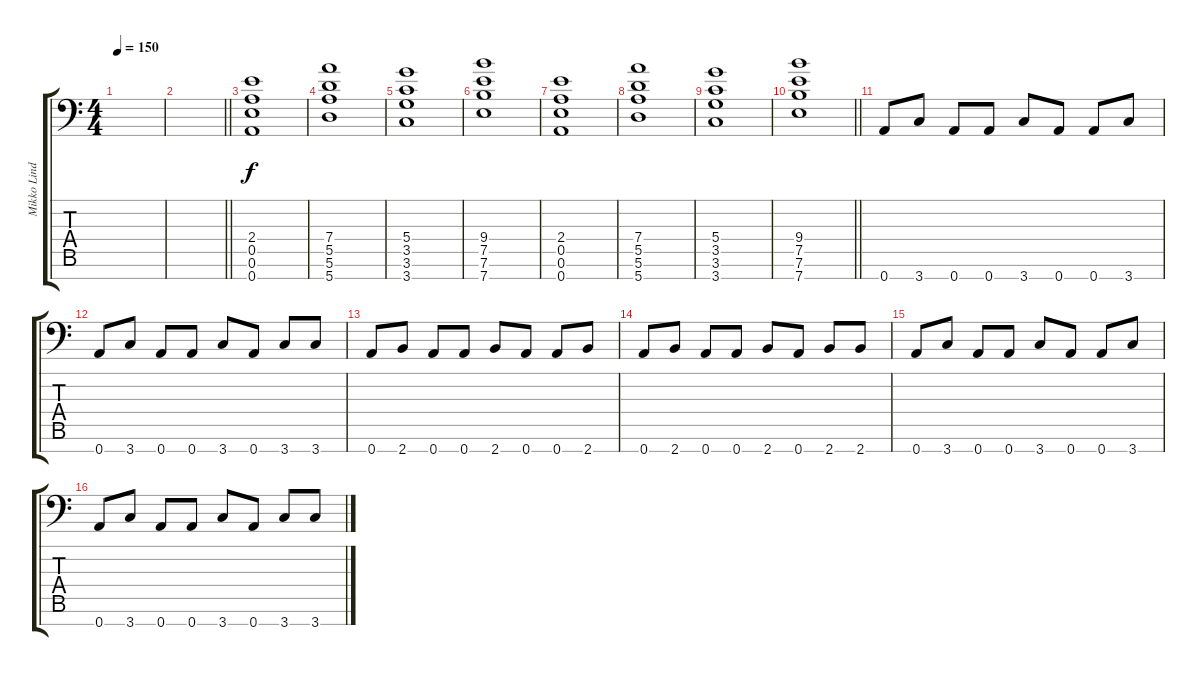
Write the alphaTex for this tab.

\track ("Mikko Lindström" "Mikko Lind") {instrument acousticguitarsteel}
\staff {score tabs}
\tuning (E4 B3 G3 D3 A2 E2 A1) {hide}
\ts (4 4)
\tempo 150
\clef f4
\ks c
|
\barLineRight lightlight
|
(2.4 0.5 0.6 0.7).1 |
(7.4 5.5 5.6 5.7).1 |
(5.4 3.5 3.6 3.7).1 |
(9.4 7.5 7.6 7.7).1 |
(2.4 0.5 0.6 0.7).1 |
(7.4 5.5 5.6 5.7).1 |
(5.4 3.5 3.6 3.7).1 |
\barLineRight lightlight
(9.4 7.5 7.6 7.7).1 |
0.7.8 3.7.8 0.7.8 0.7.8 3.7.8 0.7.8 0.7.8 3.7.8 |
0.7.8 3.7.8 0.7.8 0.7.8 3.7.8 0.7.8 3.7.8 3.7.8 |
0.7.8 2.7.8 0.7.8 0.7.8 2.7.8 0.7.8 0.7.8 2.7.8 |
0.7.8 2.7.8 0.7.8 0.7.8 2.7.8 0.7.8 2.7.8 2.7.8 |
0.7.8 3.7.8 0.7.8 0.7.8 3.7.8 0.7.8 0.7.8 3.7.8 |
0.7.8 3.7.8 0.7.8 0.7.8 3.7.8 0.7.8 3.7.8 3.7.8
